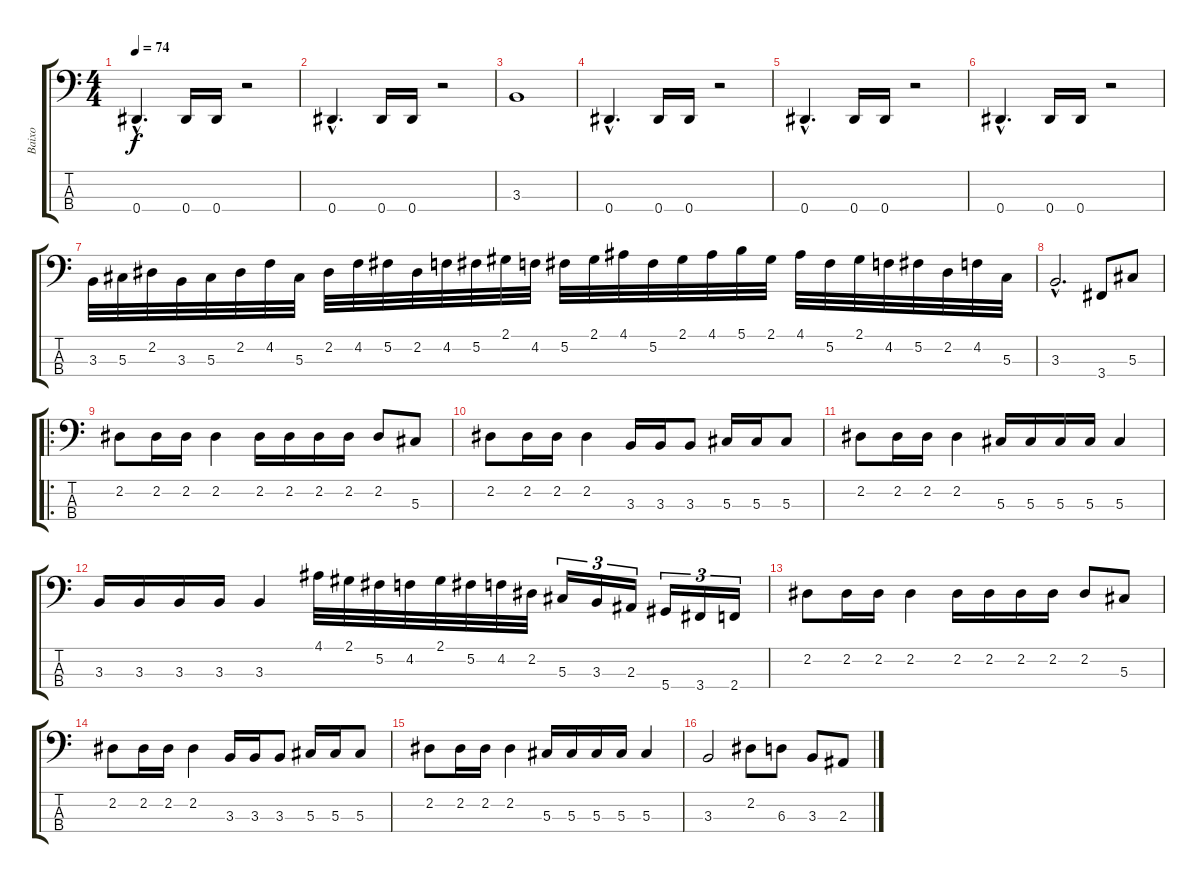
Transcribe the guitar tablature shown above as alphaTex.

\track ("Baixo" "Baixo") {instrument electricbassfinger}
\staff {score tabs}
\tuning (Gb2 Db2 Ab1 Eb1) {hide}
\ts (4 4)
\tempo 74
\clef f4
\ks c
0.4{hac}.4{d dy f instrument electricbassfinger} 0.4.16 0.4.16 r.2 |
0.4{hac}.4{d} 0.4.16 0.4.16 r.2 |
3.3.1 |
0.4{hac}.4{d} 0.4.16 0.4.16 r.2 |
0.4{hac}.4{d} 0.4.16 0.4.16 r.2 |
0.4{hac}.4{d} 0.4.16 0.4.16 r.2 |
3.3.32 5.3.32 2.2.32 3.3.32 5.3.32 2.2.32 4.2.32 5.3.32 2.2.32 4.2.32 5.2.32 2.2.32 4.2.32 5.2.32 2.1.32 4.2.32 5.2.32 2.1.32 4.1.32 5.2.32 2.1.32 4.1.32 5.1.32 2.1.32 4.1.32 5.2.32 2.1.32 4.2.32 5.2.32 2.2.32 4.2.32 5.3.32 |
3.3{hac}.2{d} 3.4.8 5.3.8 |
\ro
2.2.8 2.2.16 2.2.16 2.2.4 2.2.16 2.2.16 2.2.16 2.2.16 2.2.8 5.3.8 |
2.2.8 2.2.16 2.2.16 2.2.4 3.3.16 3.3.16 3.3.8 5.3.16 5.3.16 5.3.8 |
2.2.8 2.2.16 2.2.16 2.2.4 5.3.16 5.3.16 5.3.16 5.3.16 5.3.4 |
3.3.16 3.3.16 3.3.16 3.3.16 3.3.4 4.1.32 2.1.32 5.2.32 4.2.32 2.1.32 5.2.32 4.2.32 2.2.32 5.3.16{tu (3 2)} 3.3.16{tu (3 2)} 2.3.16{tu (3 2)} 5.4.16{tu (3 2)} 3.4.16{tu (3 2)} 2.4.16{tu (3 2)} |
2.2.8 2.2.16 2.2.16 2.2.4 2.2.16 2.2.16 2.2.16 2.2.16 2.2.8 5.3.8 |
2.2.8 2.2.16 2.2.16 2.2.4 3.3.16 3.3.16 3.3.8 5.3.16 5.3.16 5.3.8 |
2.2.8 2.2.16 2.2.16 2.2.4 5.3.16 5.3.16 5.3.16 5.3.16 5.3.4 |
3.3.2 2.2.8 6.3.8 3.3.8 2.3.8
